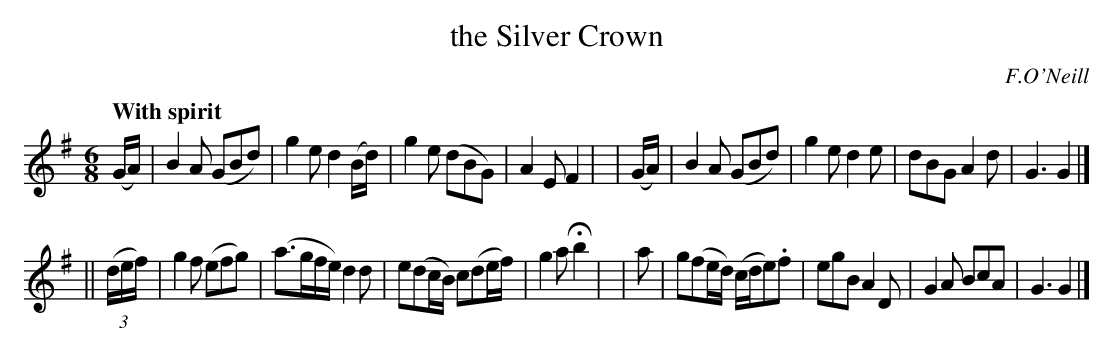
X:1
T: the Silver Crown
O: F.O'Neill
Q: "With spirit"
M: 6/8
L: 1/8
K: G
     (G/A/) | B2A (GBd) | g2e d2(B/d/) | g2e (dBG) | A2E F2 |\
|    (G/A/) | B2A (GBd) | g2e d2e | dBG A2d | G3 G2 |]
||((3d/e/f/)| g2f (efg) | (a>gf/e/) d2d | e(dc/B/) c(de/f/) | g2a Hb2 |\
|      a    | g(fe/d/) (c/d/e).f | egB A2D | G2A BcA | G3 G2 |]
